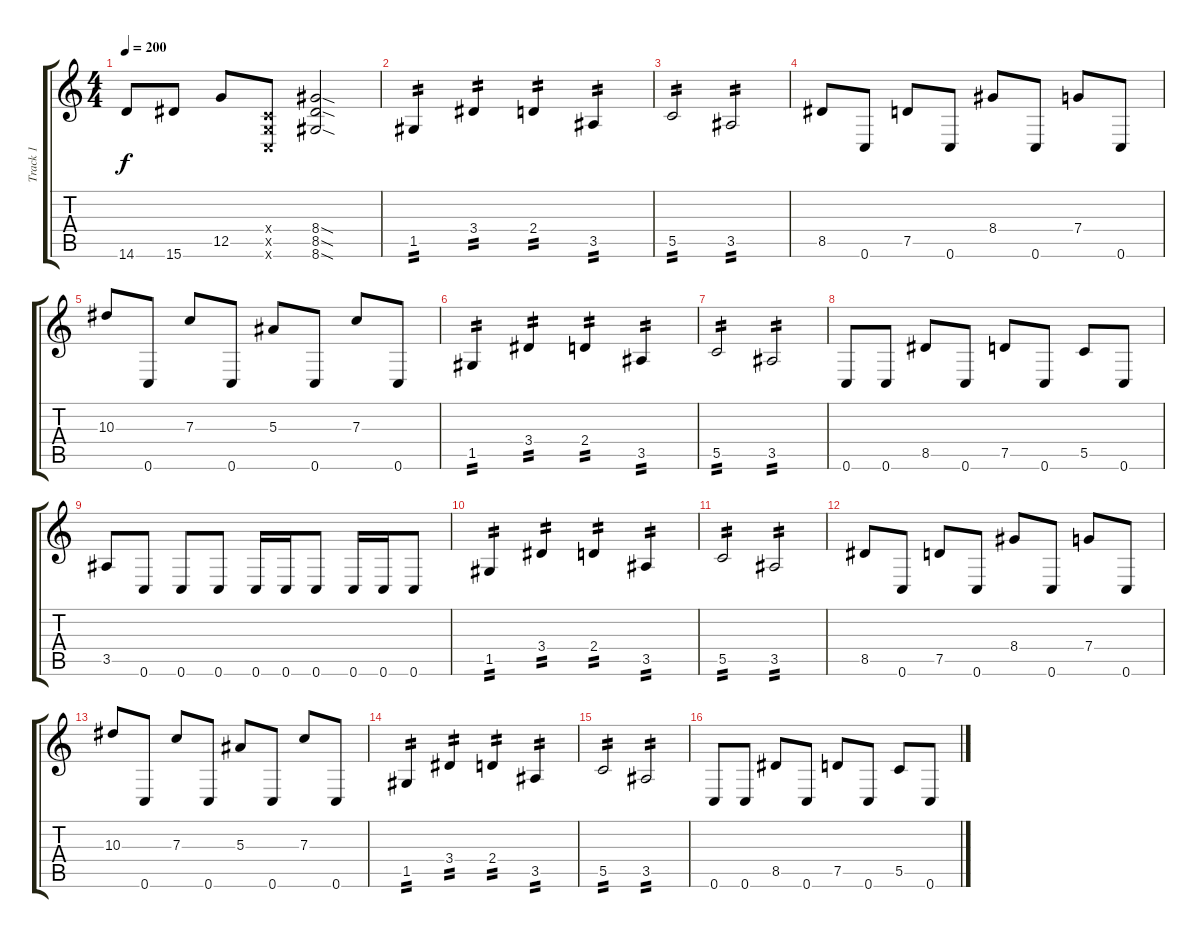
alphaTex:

\track ("Track 1" "Track 1") {instrument distortionguitar}
\staff {score tabs}
\tuning (D4 A3 F3 C3 G2 C2) {hide}
\ts (4 4)
\tempo 200
\clef g2
\ks c
14.6.8{dy f} 15.6.8 12.5.8 (0.4{x} 0.5{x} 0.6{x}).8 (8.4{sod} 8.5{sod} 8.6{sod}).2 |
1.5.4{tp 2} 3.4.4{tp 2} 2.4.4{tp 2} 3.5.4{tp 2} |
5.5.2{tp 2} 3.5.2{tp 2} |
8.5.8 0.6.8 7.5.8 0.6.8 8.4.8 0.6.8 7.4.8 0.6.8 |
10.3.8 0.6.8 7.3.8 0.6.8 5.3.8 0.6.8 7.3.8 0.6.8 |
1.5.4{tp 2} 3.4.4{tp 2} 2.4.4{tp 2} 3.5.4{tp 2} |
5.5.2{tp 2} 3.5.2{tp 2} |
0.6.8 0.6.8 8.5.8 0.6.8 7.5.8 0.6.8 5.5.8 0.6.8 |
3.5.8 0.6.8 0.6.8 0.6.8 0.6.16 0.6.16 0.6.8 0.6.16 0.6.16 0.6.8 |
1.5.4{tp 2} 3.4.4{tp 2} 2.4.4{tp 2} 3.5.4{tp 2} |
5.5.2{tp 2} 3.5.2{tp 2} |
8.5.8 0.6.8 7.5.8 0.6.8 8.4.8 0.6.8 7.4.8 0.6.8 |
10.3.8 0.6.8 7.3.8 0.6.8 5.3.8 0.6.8 7.3.8 0.6.8 |
1.5.4{tp 2} 3.4.4{tp 2} 2.4.4{tp 2} 3.5.4{tp 2} |
5.5.2{tp 2} 3.5.2{tp 2} |
0.6.8 0.6.8 8.5.8 0.6.8 7.5.8 0.6.8 5.5.8 0.6.8
